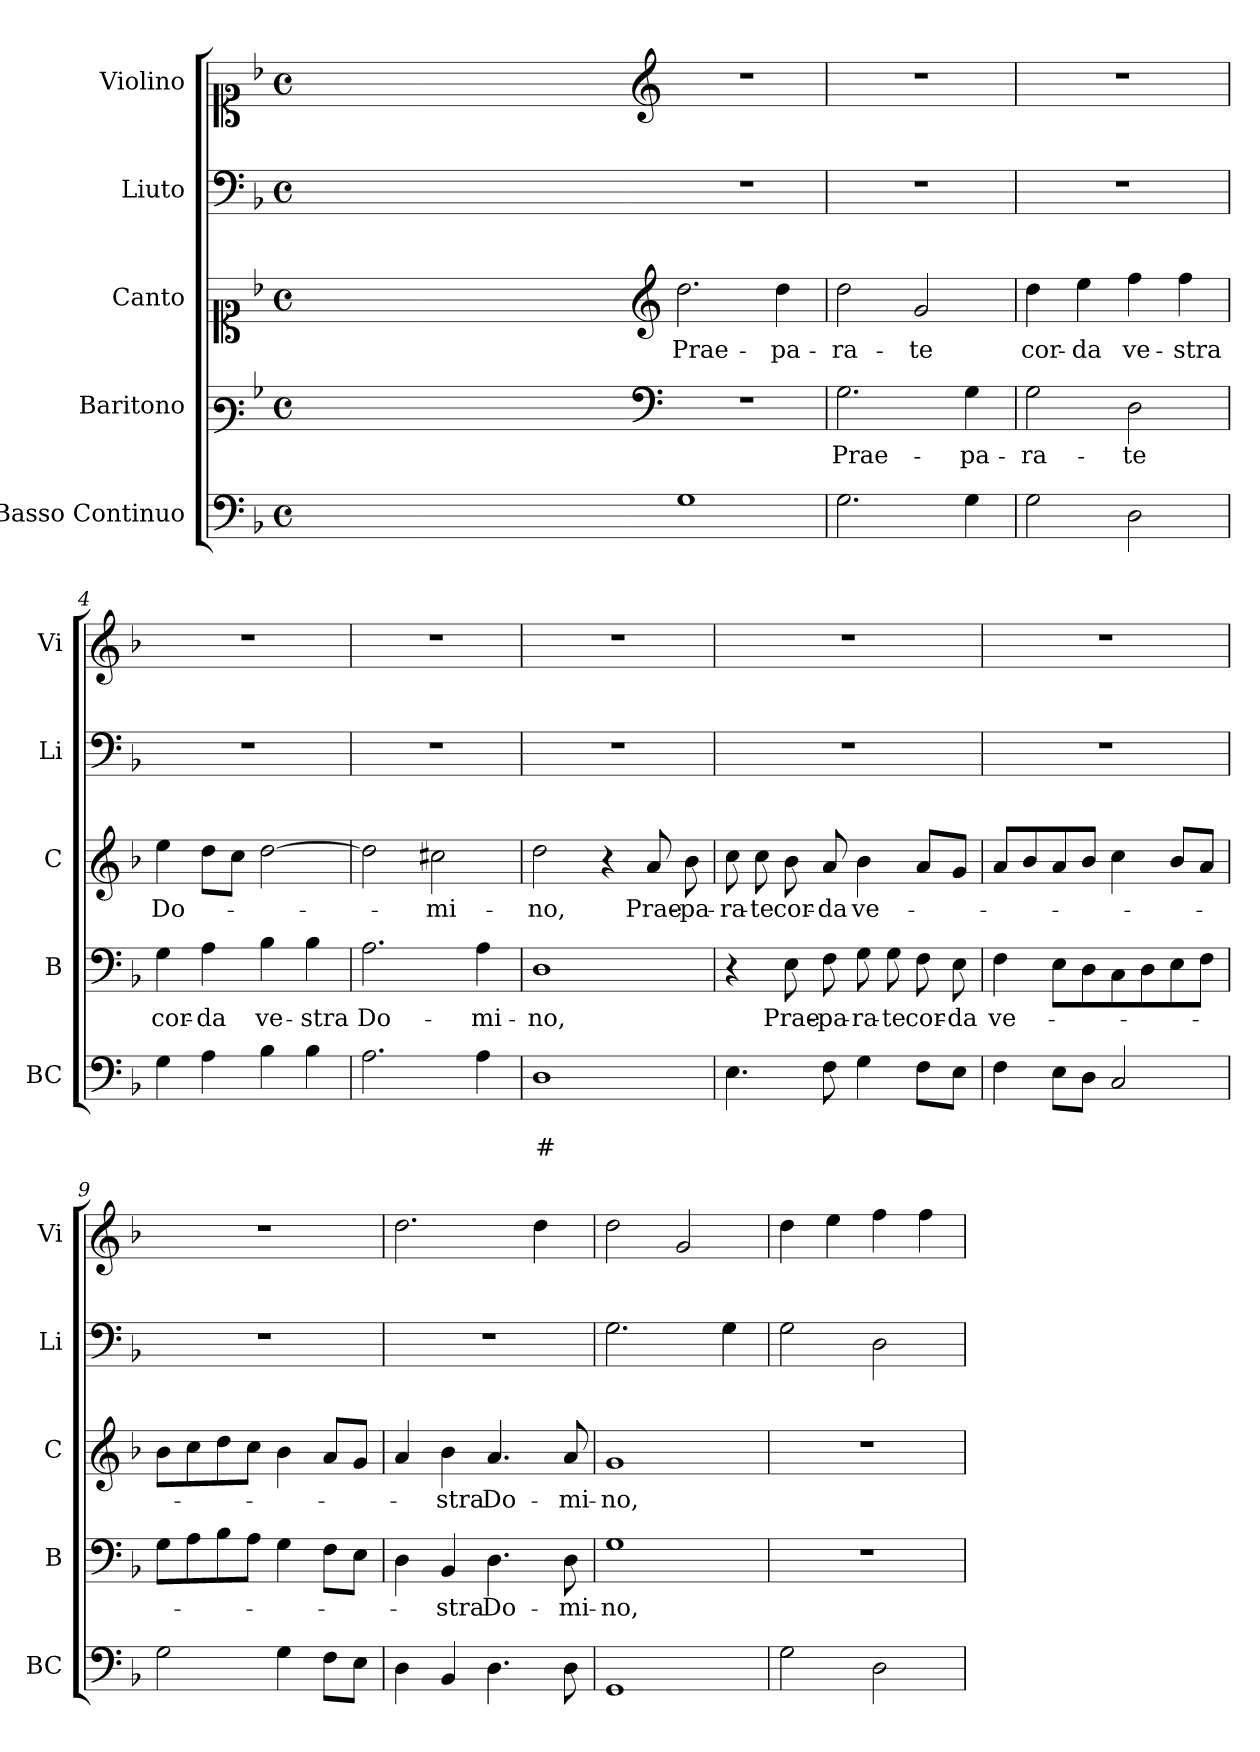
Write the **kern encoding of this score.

**kern	**text	**text	**kern	**text	**kern	**text	**kern	**kern
*part5	*part5	*part5	*part4	*part4	*part3	*part3	*part2	*part1
*staff5	*staff5	*staff5	*staff4	*staff4	*staff3	*staff3	*staff2	*staff1
*I"Basso Continuo	*	*	*I"Baritono	*	*I"Canto	*	*I"Liuto	*I"Violino
*I'BC	*	*	*I'B	*	*I'C	*	*I'Li	*I'Vi
*clefF4	*	*	*clefF3	*	*clefC1	*	*clefF4	*clefC1
*k[b-]	*	*	*k[b-]	*	*k[b-]	*	*k[b-]	*k[b-]
*F:	*	*	*F:	*	*F:	*	*F:	*F:
*M4/4	*	*	*M4/4	*	*M4/4	*	*M4/4	*M4/4
*met(c)	*	*	*met(c)	*	*met(c)	*	*met(c)	*met(c)
=	=	=	=	=	=	=	=	=
1ryy	.	.	1ryy	.	1ryy	.	1ryy	1ryy
=1X-	=1X-	=1X-	=1X-	=1X-	=1X-	=1X-	=1X-	=1X-
4ryy	.	.	4ryy	.	4ryy	.	4ryy	4ryy
4ryy	.	.	4ryy	.	4ryy	.	4ryy	4ryy
4ryy	.	.	4ryy	.	4ryy	.	4ryy	4ryy
4ryy	.	.	4ryy	.	4ryy	.	4ryy	4ryy
=1-	=1-	=1-	=1-	=1-	=1-	=1-	=1-	=1-
*	*	*	*clefF4	*	*clefG2	*	*	*clefG2
!	!	!	!	!	!	!LO:LY:b	!	!
1G	.	.	1r	.	2.dd\	Prae-	1r	1r
!	!	!	!	!	!	!LO:LY:b	!	!
.	.	.	.	.	4dd\	-pa-	.	.
=2	=2	=2	=2	=2	=2	=2	=2	=2
!	!	!	!	!LO:LY:b	!	!LO:LY:b	!	!
2.G\	.	.	2.G\	Prae-	2dd\	-ra-	1r	1r
!	!	!	!	!	!	!LO:LY:b	!	!
.	.	.	.	.	2g/	-te	.	.
!	!	!	!	!LO:LY:b	!	!	!	!
4G\	.	.	4G\	-pa-	.	.	.	.
=3	=3	=3	=3	=3	=3	=3	=3	=3
!	!	!	!	!LO:LY:b	!	!LO:LY:b	!	!
2G\	.	.	2G\	-ra-	4dd\	cor-	1r	1r
!	!	!	!	!	!	!LO:LY:b	!	!
.	.	.	.	.	4ee\	-da	.	.
!	!	!	!	!LO:LY:b	!	!LO:LY:b	!	!
2D\	.	.	2D\	-te	4ff\	ve-	.	.
!	!	!	!	!	!	!LO:LY:b	!	!
.	.	.	.	.	4ff\	-stra	.	.
=4	=4	=4	=4	=4	=4	=4	=4	=4
!	!	!	!	!LO:LY:b	!	!LO:LY:b	!	!
4G\	.	.	4G\	cor-	4ee\	Do-	1r	1r
!	!	!	!	!LO:LY:b	!	!	!	!
4A\	.	.	4A\	-da	8dd\L	.	.	.
.	.	.	.	.	8cc\J	.	.	.
!	!	!	!	!LO:LY:b	!	!	!	!
4B-\	.	.	4B-\	ve-	[2dd\	.	.	.
!	!	!	!	!LO:LY:b	!	!	!	!
4B-\	.	.	4B-\	-stra	.	.	.	.
=5	=5	=5	=5	=5	=5	=5	=5	=5
!	!	!	!	!LO:LY:b	!	!	!	!
2.A\	.	.	2.A\	Do-	2dd\]	.	1r	1r
!	!	!	!	!	!	!LO:LY:b	!	!
.	.	.	.	.	2cc#X\	-mi-	.	.
!	!	!	!	!LO:LY:b	!	!	!	!
4A\	.	.	4A\	-mi-	.	.	.	.
=6	=6	=6	=6	=6	=6	=6	=6	=6
!	!	!LO:LY:b	!	!LO:LY:b	!	!LO:LY:b	!	!
1D	.	#	1D	-no,	2dd\	-no,	1r	1r
.	.	.	.	.	4r	.	.	.
!	!	!	!	!	!	!LO:LY:b	!	!
.	.	.	.	.	8a/	Prae-	.	.
!	!	!	!	!	!	!LO:LY:b	!	!
.	.	.	.	.	8b-\	-pa-	.	.
!!LO:LB:g=z
=7	=7	=7	=7	=7	=7	=7	=7	=7
!	!	!	!	!	!	!LO:LY:b	!	!
4.E\	.	.	4r	.	8cc\	-ra-	1r	1r
!	!	!	!	!	!	!LO:LY:b	!	!
.	.	.	.	.	8cc\	-te	.	.
!	!	!	!	!LO:LY:b	!	!LO:LY:b	!	!
.	.	.	8E\	Prae-	8b-\	cor-	.	.
!	!	!	!	!LO:LY:b	!	!LO:LY:b	!	!
8F\	.	.	8F\	-pa-	8a/	-da	.	.
!	!	!	!	!LO:LY:b	!	!LO:LY:b	!	!
4G\	.	.	8G\	-ra-	4b-\	ve-	.	.
!	!	!	!	!LO:LY:b	!	!	!	!
.	.	.	8G\	-te	.	.	.	.
!	!	!	!	!LO:LY:b	!	!	!	!
8F\L	.	.	8F\	cor-	8a/L	.	.	.
!	!	!	!	!LO:LY:b	!	!	!	!
8E\J	.	.	8E\	-da	8g/J	.	.	.
=8	=8	=8	=8	=8	=8	=8	=8	=8
!	!	!	!	!LO:LY:b	!	!	!	!
4F\	.	.	4F\	ve-	8a/L	.	1r	1r
.	.	.	.	.	8b-/	.	.	.
8E\L	.	.	8E\L	.	8a/	.	.	.
8D\J	.	.	8D\	.	8b-/J	.	.	.
2C/	.	.	8C\	.	4cc\	.	.	.
.	.	.	8D\	.	.	.	.	.
.	.	.	8E\	.	8b-/L	.	.	.
.	.	.	8F\J	.	8a/J	.	.	.
=9	=9	=9	=9	=9	=9	=9	=9	=9
2G\	.	.	8G\L	.	8b-\L	.	1r	1r
.	.	.	8A\	.	8cc\	.	.	.
.	.	.	8B-\	.	8dd\	.	.	.
.	.	.	8A\J	.	8cc\J	.	.	.
4G\	.	.	4G\	.	4b-\	.	.	.
8F\L	.	.	8F\L	.	8a/L	.	.	.
8E\J	.	.	8E\J	.	8g/J	.	.	.
=10	=10	=10	=10	=10	=10	=10	=10	=10
4D\	.	.	4D\	.	4a/	.	1r	2.dd\
!	!	!	!	!LO:LY:b	!	!LO:LY:b	!	!
4BB-/	.	.	4BB-/	-stra	4b-\	-stra	.	.
!	!	!	!	!LO:LY:b	!	!LO:LY:b	!	!
4.D\	.	.	4.D\	Do-	4.a/	Do-	.	.
.	.	.	.	.	.	.	.	4dd\
!	!	!	!	!LO:LY:b	!	!LO:LY:b	!	!
8D\	.	.	8D\	-mi-	8a/	-mi-	.	.
=11	=11	=11	=11	=11	=11	=11	=11	=11
!	!	!	!	!LO:LY:b	!	!LO:LY:b	!	!
1GG	.	.	1G	-no,	1g	-no,	2.G\	2dd\
.	.	.	.	.	.	.	.	2g/
.	.	.	.	.	.	.	4G\	.
=12	=12	=12	=12	=12	=12	=12	=12	=12
2G\	.	.	1r	.	1r	.	2G\	4dd\
.	.	.	.	.	.	.	.	4ee\
2D\	.	.	.	.	.	.	2D\	4ff\
.	.	.	.	.	.	.	.	4ff\
=	=	=	=	=	=	=	=	=
*-	*-	*-	*-	*-	*-	*-	*-	*-
